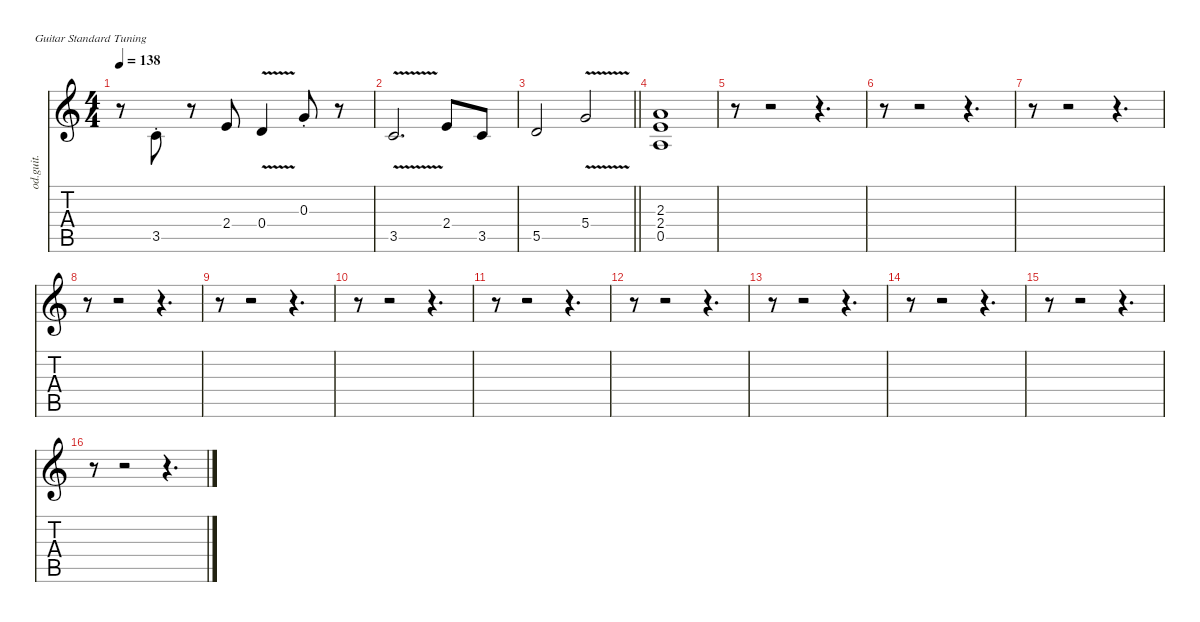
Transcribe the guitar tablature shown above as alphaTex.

\defaultSystemsLayout 4
\hideDynamics
\bracketExtendMode nobrackets
\track ("Hichem" "od.guit.") {instrument overdrivenguitar}
\staff {score tabs}
\tuning (E4 B3 G3 D3 A2 E2)
\ts (4 4)
\tempo 138
\clef g2
\ks aminor
r.8{dy f beam Down} 3.5{st}.8{beam Up} r.8{beam Up} 2.4.8{beam Up} 0.4{v}.4{beam Up} 0.3{st}.8{beam Up} r.8{beam Up} |
3.5{v}.2{d beam Up} 2.4.8{beam Up} 3.5.8{beam Up} |
\barLineRight lightlight
5.5.2{beam Up} 5.4{v}.2{beam Up} |
(2.3 2.4 0.5).1{beam Up} |
r.8{beam Down} r.2{beam Down} r.4{d beam Down} |
r.8{beam Down} r.2{beam Down} r.4{d beam Down} |
r.8{beam Down} r.2{beam Down} r.4{d beam Down} |
r.8{beam Down} r.2{beam Down} r.4{d beam Down} |
r.8{beam Down} r.2{beam Down} r.4{d beam Down} |
r.8{beam Down} r.2{beam Down} r.4{d beam Down} |
r.8{beam Down} r.2{beam Down} r.4{d beam Down} |
r.8{beam Down} r.2{beam Down} r.4{d beam Down} |
r.8{beam Down} r.2{beam Down} r.4{d beam Down} |
r.8{beam Down} r.2{beam Down} r.4{d beam Down} |
r.8{beam Down} r.2{beam Down} r.4{d beam Down} |
r.8{beam Down} r.2{beam Down} r.4{d beam Down}
